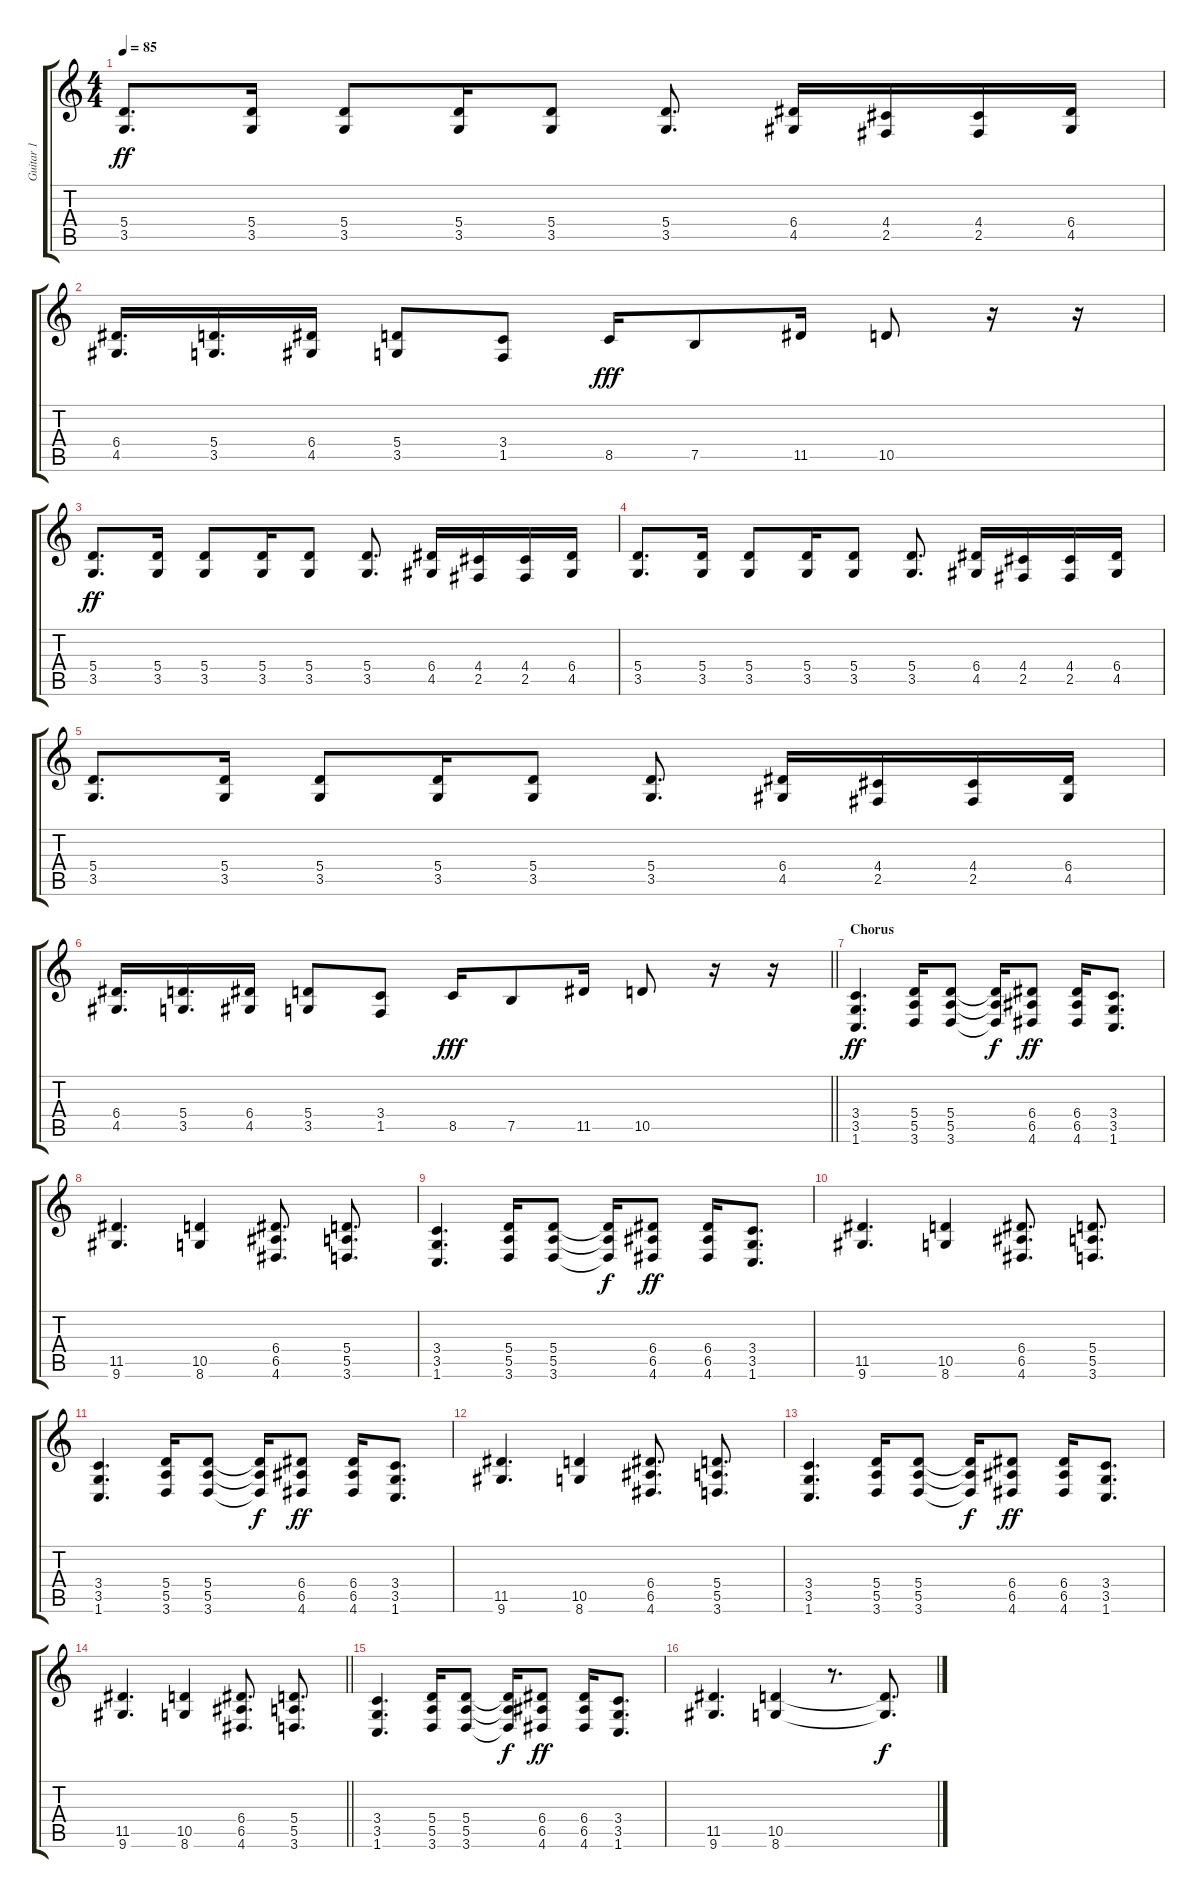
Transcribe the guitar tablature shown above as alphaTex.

\track ("Guitar 1" "Guitar 1") {instrument distortionguitar}
\staff {score tabs}
\tuning (B3 Gb3 D3 A2 E2 B1) {hide}
\ts (4 4)
\tempo 85
\clef g2
\ks c
(5.4 3.5).8{d dy ff} (5.4 3.5).16 (5.4 3.5).8 (5.4 3.5).16 (5.4 3.5).8 (5.4 3.5).8{d} (6.4 4.5).16 (4.4 2.5).16 (4.4 2.5).16 (6.4 4.5).16 |
(6.4 4.5).16{d} (5.4 3.5).16{d} (6.4 4.5).16 (5.4 3.5).8 (3.4 1.5).8 8.5.16{dy fff} 7.5.8 11.5.16 10.5.8 r.16 r.16 |
(5.4 3.5).8{d dy ff} (5.4 3.5).16 (5.4 3.5).8 (5.4 3.5).16 (5.4 3.5).8 (5.4 3.5).8{d} (6.4 4.5).16 (4.4 2.5).16 (4.4 2.5).16 (6.4 4.5).16 |
(5.4 3.5).8{d} (5.4 3.5).16 (5.4 3.5).8 (5.4 3.5).16 (5.4 3.5).8 (5.4 3.5).8{d} (6.4 4.5).16 (4.4 2.5).16 (4.4 2.5).16 (6.4 4.5).16 |
(5.4 3.5).8{d} (5.4 3.5).16 (5.4 3.5).8 (5.4 3.5).16 (5.4 3.5).8 (5.4 3.5).8{d} (6.4 4.5).16 (4.4 2.5).16 (4.4 2.5).16 (6.4 4.5).16 |
\barLineRight lightlight
(6.4 4.5).16{d} (5.4 3.5).16{d} (6.4 4.5).16 (5.4 3.5).8 (3.4 1.5).8 8.5.16{dy fff} 7.5.8 11.5.16 10.5.8 r.16 r.16 |
\section ("" "Chorus")
(3.4 3.5 1.6).4{d dy ff} (5.4 5.5 3.6).16 (5.4 5.5 3.6).8 (5.4{t} 5.5{t} 3.6{t}).16{dy f} (6.4 6.5 4.6).8{dy ff} (6.4 6.5 4.6).16 (3.4 3.5 1.6).8{d} |
(11.5 9.6).4{d} (10.5 8.6).4 (6.4 6.5 4.6).8{d} (5.4 5.5 3.6).8{d} |
(3.4 3.5 1.6).4{d} (5.4 5.5 3.6).16 (5.4 5.5 3.6).8 (5.4{t} 5.5{t} 3.6{t}).16{dy f} (6.4 6.5 4.6).8{dy ff} (6.4 6.5 4.6).16 (3.4 3.5 1.6).8{d} |
(11.5 9.6).4{d} (10.5 8.6).4 (6.4 6.5 4.6).8{d} (5.4 5.5 3.6).8{d} |
(3.4 3.5 1.6).4{d} (5.4 5.5 3.6).16 (5.4 5.5 3.6).8 (5.4{t} 5.5{t} 3.6{t}).16{dy f} (6.4 6.5 4.6).8{dy ff} (6.4 6.5 4.6).16 (3.4 3.5 1.6).8{d} |
(11.5 9.6).4{d} (10.5 8.6).4 (6.4 6.5 4.6).8{d} (5.4 5.5 3.6).8{d} |
(3.4 3.5 1.6).4{d} (5.4 5.5 3.6).16 (5.4 5.5 3.6).8 (5.4{t} 5.5{t} 3.6{t}).16{dy f} (6.4 6.5 4.6).8{dy ff} (6.4 6.5 4.6).16 (3.4 3.5 1.6).8{d} |
\barLineRight lightlight
(11.5 9.6).4{d} (10.5 8.6).4 (6.4 6.5 4.6).8{d} (5.4 5.5 3.6).8{d} |
(3.4 3.5 1.6).4{d} (5.4 5.5 3.6).16 (5.4 5.5 3.6).8 (5.4{t} 5.5{t} 3.6{t}).16{dy f} (6.4 6.5 4.6).8{dy ff} (6.4 6.5 4.6).16 (3.4 3.5 1.6).8{d} |
(11.5 9.6).4{d} (10.5 8.6).4 r.8{d} (10.5{t} 8.6{t}).8{d dy f}
